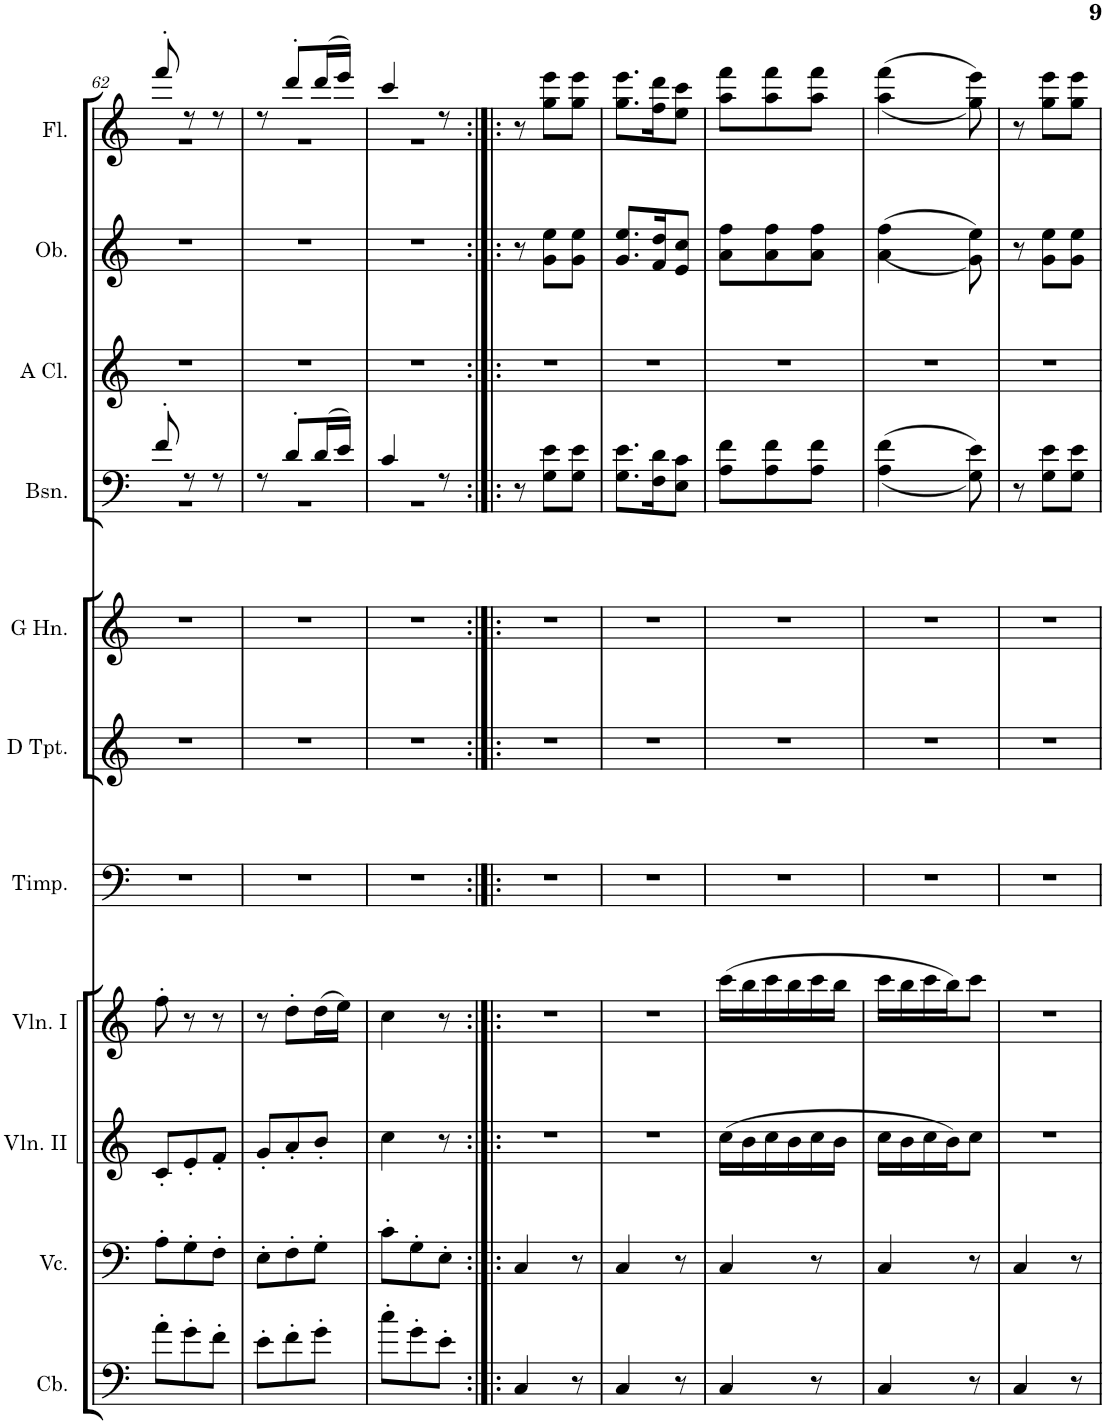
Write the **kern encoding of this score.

**kern	**kern	**kern	**kern	**kern	**kern	**kern	**kern	**kern	**kern	**kern	**kern
*part12	*part11	*part10	*part9	*part8	*part7	*part6	*part5	*part4	*part3	*part2	*part1
*staff12	*staff11	*staff10	*staff9	*staff8	*staff7	*staff6	*staff5	*staff4	*staff3	*staff2	*staff1
*I"Contrabasses	*I"Violoncellos	*I"Violins II	*I"Violins I	*I"Timpani	*I"Trumpets in D	*I"Horns in D	*I"Bassoons	*I"Clarinets in A	*I"Oboes	*I"Flutes	*I"Piccolo
*I'Cb.	*I'Vc.	*I'Vln. II	*I'Vln. I	*I'Timp.	*	*	*I'Bsn.	*	*I'Ob.	*I'Fl.	*I'Picc.
!!LO:PB:g=z
*clefF4	*clefF4	*clefG2	*clefG2	*clefF4	*clefG2	*clefG2	*clefF4	*clefG2	*clefG2	*clefG2	*clefG2
*Trd7c12	*	*	*	*	*Trd-1c-2	*Trd3c5	*	*Trd2c3	*	*	*Trd-7c-12
*k[]	*k[]	*k[]	*k[]	*k[]	*k[]	*k[]	*k[]	*k[]	*k[]	*k[]	*k[]
*M3/8	*M3/8	*M3/8	*M3/8	*M3/8	*M3/8	*M3/8	*M3/8	*M3/8	*M3/8	*M3/8	*M3/8
=62	=62	=62	=62	=62	=62	=62	=62	=62	=62	=62	=62
*	*	*	*	*	*	*	*^	*	*	*^	*
8a'\L	8A'\L	8c'/L	8ff'\	4.r	4.r	4.r	8f'/	4.r	4.r	4.r	8fff'/	4.r	4.r
8g'\	8G'\	8e'/	8r	.	.	.	8r	.	.	.	8r	.	.
8f'\J	8F'\J	8f'/J	8r	.	.	.	8r	.	.	.	8r	.	.
=63	=63	=63	=63	=63	=63	=63	=63	=63	=63	=63	=63	=63	=63
8e'\L	8E'\L	8g'/L	8r	4.r	4.r	4.r	8r	4.r	4.r	4.r	8r	4.r	4.r
8f'\	8F'\	8a'/	8dd'\L	.	.	.	8d'/L	.	.	.	8ddd'/L	.	.
8g'\J	8G'\J	8b'/J	(16dd\L	.	.	.	(16d/L	.	.	.	(16ddd/L	.	.
.	.	.	16ee\JJ)	.	.	.	16e/JJ)	.	.	.	16eee/JJ)	.	.
=64	=64	=64	=64	=64	=64	=64	=64	=64	=64	=64	=64	=64	=64
8cc'\L	8c'\L	4cc\	4cc\	4.r	4.r	4.r	4c/	4.r	4.r	4.r	4ccc/	4.r	4.r
8g'\	8G'\	.	.	.	.	.	.	.	.	.	.	.	.
8e'\J	8E'\J	8r	8r	.	.	.	8r	.	.	.	8r	.	.
*	*	*	*	*	*	*	*v	*v	*	*	*v	*v	*
=65:|!|:	=65:|!|:	=65:|!|:	=65:|!|:	=65:|!|:	=65:|!|:	=65:|!|:	=65:|!|:	=65:|!|:	=65:|!|:	=65:|!|:	=65:|!|:
4C/	4C/	4.r	4.r	4.r	4.r	4.r	8r	4.r	8r	8r	4.r
.	.	.	.	.	.	.	8G\ 8e\L	.	8g\ 8ee\L	8gg\ 8eee\L	.
8r	8r	.	.	.	.	.	8G\ 8e\J	.	8g\ 8ee\J	8gg\ 8eee\J	.
=66	=66	=66	=66	=66	=66	=66	=66	=66	=66	=66	=66
4C/	4C/	4.r	4.r	4.r	4.r	4.r	8.G\ 8.e\L	4.r	8.g/ 8.ee/L	8.gg\ 8.eee\L	4.r
.	.	.	.	.	.	.	16F\ 16d\K	.	16f/ 16dd/K	16ff\ 16ddd\K	.
8r	8r	.	.	.	.	.	8E\ 8c\J	.	8e/ 8cc/J	8ee\ 8ccc\J	.
=67	=67	=67	=67	=67	=67	=67	=67	=67	=67	=67	=67
4C/	4C/	(16cc\LL	(16ccc\LL	4.r	4.r	4.r	8A\ 8f\L	4.r	8a\ 8ff\L	8aa\ 8fff\L	4.r
.	.	16b\	16bb\	.	.	.	.	.	.	.	.
.	.	16cc\	16ccc\	.	.	.	8A\ 8f\	.	8a\ 8ff\	8aa\ 8fff\	.
.	.	16b\	16bb\	.	.	.	.	.	.	.	.
8r	8r	16cc\	16ccc\	.	.	.	8A\ 8f\J	.	8a\ 8ff\J	8aa\ 8fff\J	.
.	.	16b\JJ	16bb\JJ	.	.	.	.	.	.	.	.
=68	=68	=68	=68	=68	=68	=68	=68	=68	=68	=68	=68
4C/	4C/	16cc\LL	16ccc\LL	4.r	4.r	4.r	(<(4A\ 4f\	4.r	(<(4a\ 4ff\	(<(4aa\ 4fff\	4.r
.	.	16b\	16bb\	.	.	.	.	.	.	.	.
.	.	16cc\	16ccc\	.	.	.	.	.	.	.	.
.	.	16b\J)	16bb\J)	.	.	.	.	.	.	.	.
8r	8r	8cc\J	8ccc\J	.	.	.	8G\ 8e\))	.	8g\ 8ee\))	8gg\ 8eee\))	.
=69	=69	=69	=69	=69	=69	=69	=69	=69	=69	=69	=69
4C/	4C/	4.r	4.r	4.r	4.r	4.r	8r	4.r	8r	8r	4.r
.	.	.	.	.	.	.	8G\ 8e\L	.	8g\ 8ee\L	8gg\ 8eee\L	.
8r	8r	.	.	.	.	.	8G\ 8e\J	.	8g\ 8ee\J	8gg\ 8eee\J	.
=	=	=	=	=	=	=	=	=	=	=	=
*-	*-	*-	*-	*-	*-	*-	*-	*-	*-	*-	*-
